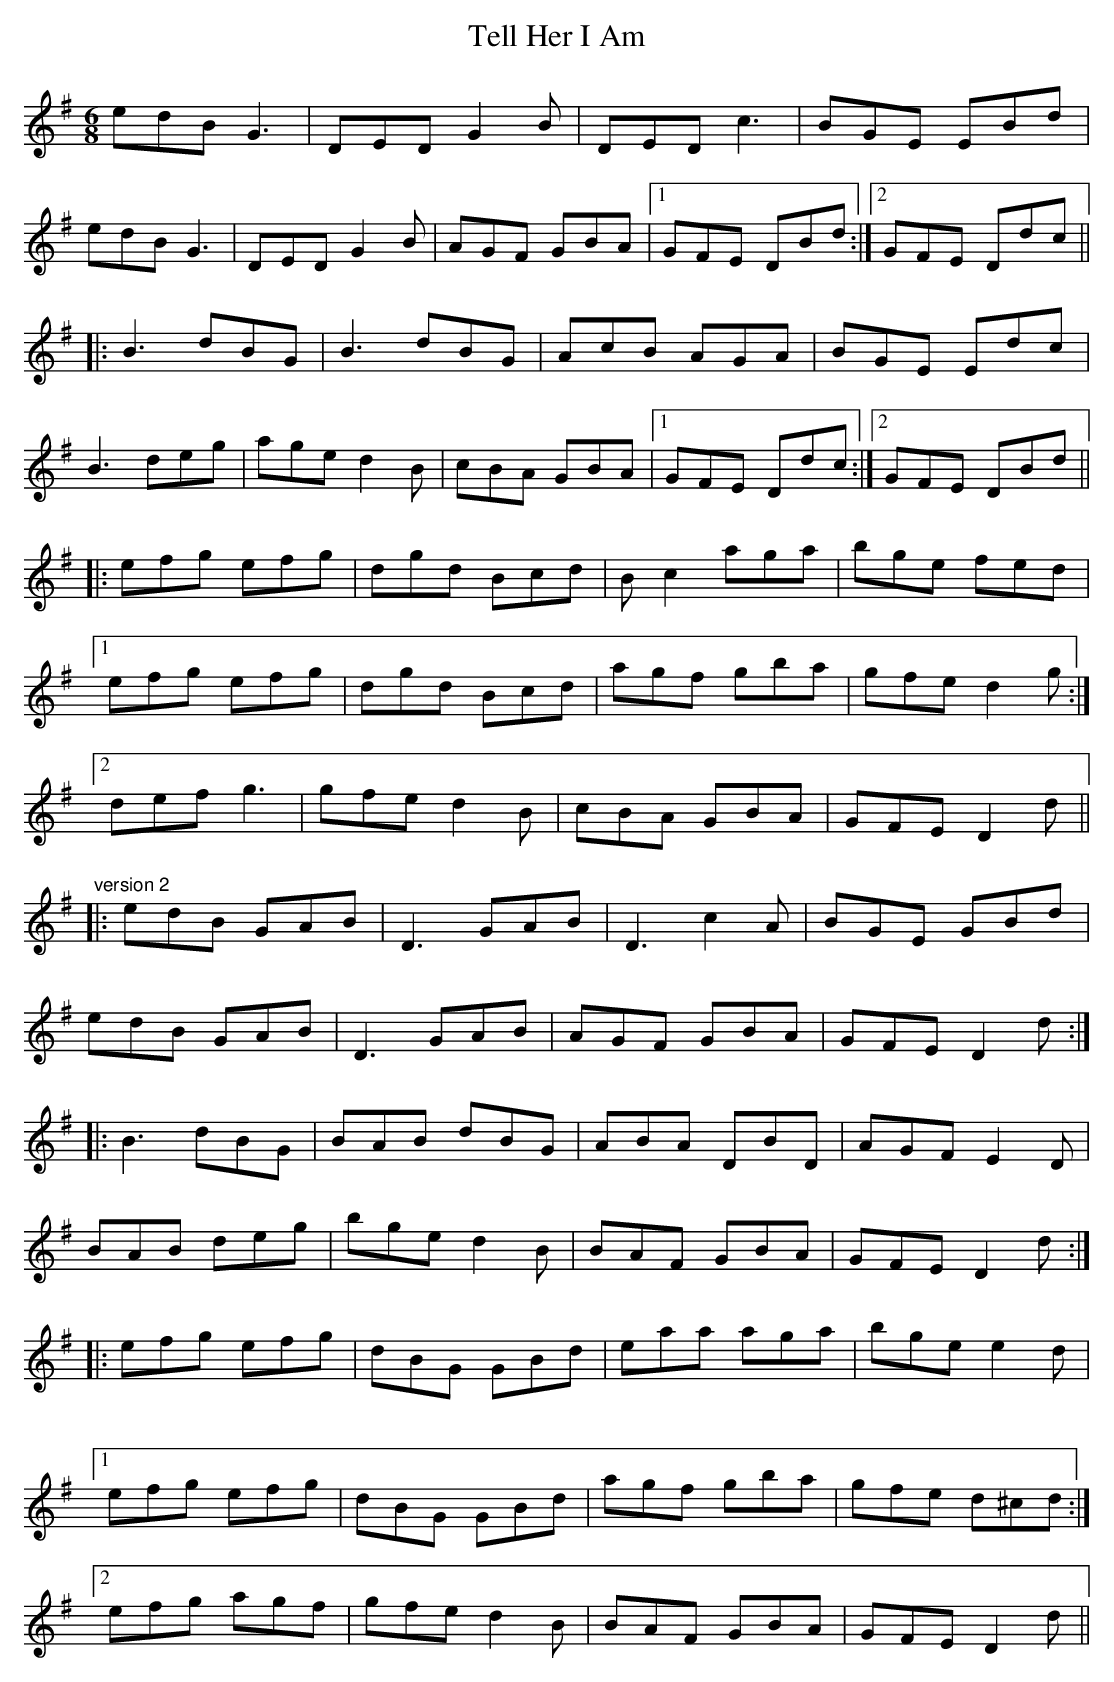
X:1
T:Tell Her I Am
M:6/8
K:G
edB G3|DED G2B|DED c3|BGE EBd|
edB G3|DED G2B|AGF GBA|1 GFE DBd:|2 GFE Ddc||
|:B3 dBG|B3 dBG|AcB AGA|BGE Edc|
B3 deg|age d2B|cBA GBA|1 GFE Ddc:|2 GFE DBd||
|:efg efg|dgd Bcd|Bc2 aga|bge fed|
[1 efg efg|dgd Bcd|agf gba|gfe d2g:|
[2 def g3|gfe d2B|cBA GBA|GFE D2d||
"version 2"
|:edB GAB|D3 GAB|D3 c2A|BGE GBd|
edB GAB|D3 GAB|AGF GBA|GFE D2d:|
|:B3 dBG|BAB dBG|ABA DBD|AGF E2D|
BAB deg|bge d2B|BAF GBA|GFE D2d:|
|:efg efg|dBG GBd|eaa aga|bge e2d|
[1 efg efg|dBG GBd|agf gba|gfe d^cd:|
[2 efg agf|gfe d2B|BAF GBA|GFE D2d||
